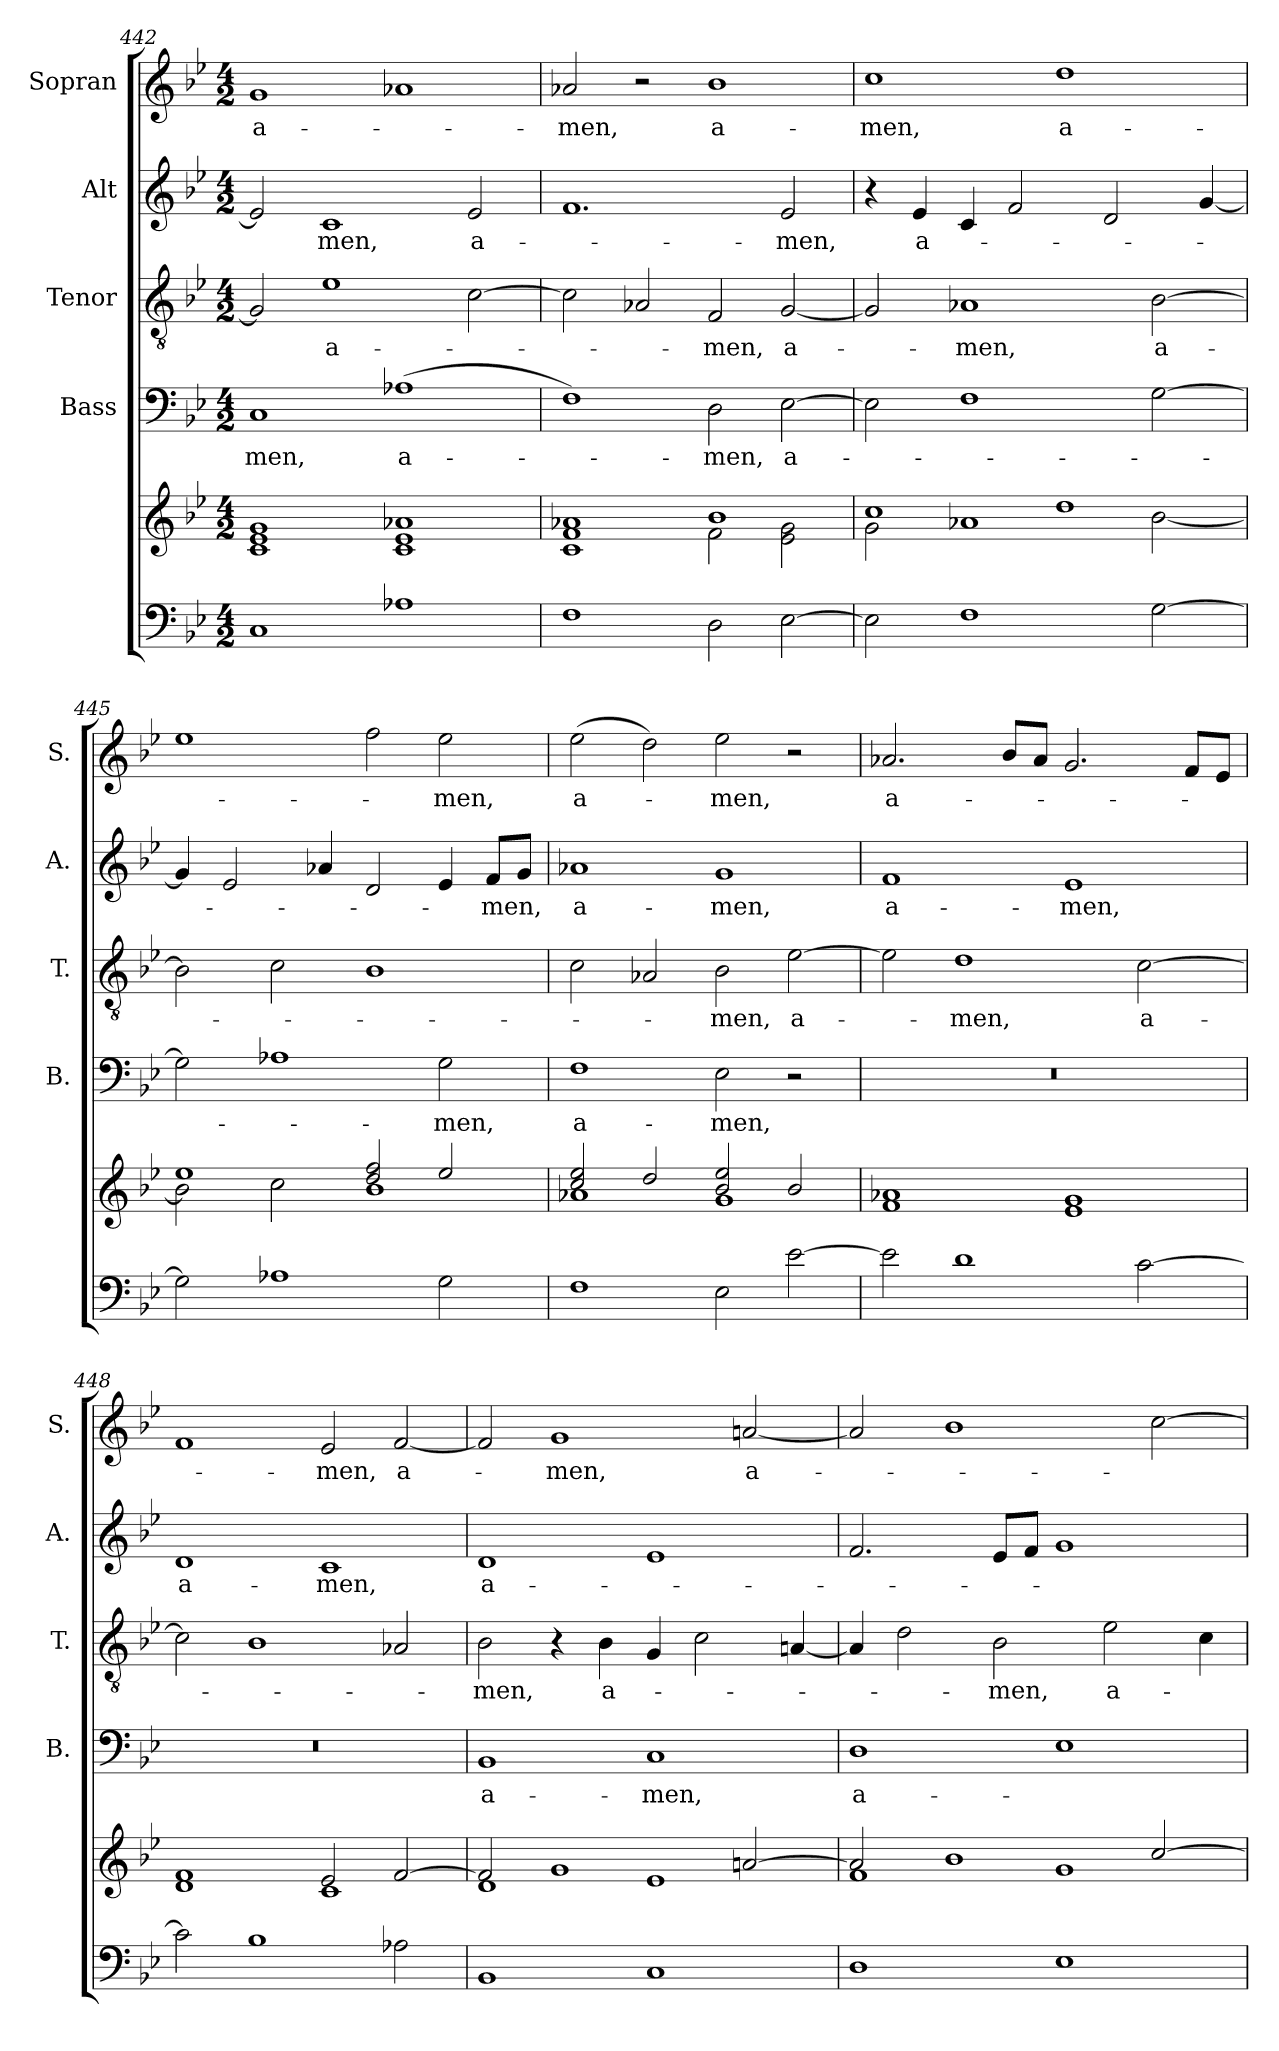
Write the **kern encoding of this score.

**kern	**kern	**kern	**text	**kern	**text	**kern	**text	**kern	**text
*part5	*part5	*part4	*part4	*part3	*part3	*part2	*part2	*part1	*part1
*staff6	*staff5	*staff4	*staff4	*staff3	*staff3	*staff2	*staff2	*staff1	*staff1
*	*	*I"Bass	*	*I"Tenor	*	*I"Alt	*	*I"Sopran	*
*	*	*I'B.	*	*I'T.	*	*I'A.	*	*I'S.	*
*clefF4	*clefG2	*clefF4	*	*clefGv2	*	*clefG2	*	*clefG2	*
*k[b-e-]	*k[b-e-]	*k[b-e-]	*	*k[b-e-]	*	*k[b-e-]	*	*k[b-e-]	*
*B-:	*B-:	*B-:	*	*B-:	*	*B-:	*	*B-:	*
*M4/2	*M4/2	*M4/2	*	*M4/2	*	*M4/2	*	*M4/2	*
=442	=442	=442	=442	=442	=442	=442	=442	=442	=442
!	!	!	!LO:LY:b	!	!	!	!	!	!LO:LY:b
1C	1c 1e- 1g	1C	-men,	2G/]	.	2e-/]	.	1g	a-
!	!	!	!	!	!LO:LY:b	!	!LO:LY:b	!	!
.	.	.	.	1e-	a-	1c	-men,	.	.
!	!	!	!LO:LY:b	!	!	!	!	!	!
1A-X	1c 1e- 1a-X	(>1A-X	a-	.	.	.	.	1a-X	.
!	!	!	!	!	!	!	!LO:LY:b	!	!
.	.	.	.	[2c\	.	2e-/	a-	.	.
!!LO:LB:g=z
=443	=443	=443	=443	=443	=443	=443	=443	=443	=443
*	*^	*	*	*	*	*	*	*	*
!	!	!	!	!	!	!	!	!	!	!LO:LY:b
1F	1a-X	1c 1f	1F)	.	2c\]	.	1.f	.	2a-X/	-men,
.	.	.	.	.	2A-X/	.	.	.	2r	.
!	!	!	!	!LO:LY:b	!	!LO:LY:b	!	!	!	!LO:LY:b
2D\	1b-	2f\	2D\	-men,	2F/	-men,	.	.	1b-	a-
!	!	!	!	!LO:LY:b	!	!LO:LY:b	!	!LO:LY:b	!	!
[2E-\	.	2e-\ 2g\	[2E-\	a-	[2G/	a-	2e-/	-men,	.	.
=444	=444	=444	=444	=444	=444	=444	=444	=444	=444	=444
!	!	!	!	!	!	!	!	!	!	!LO:LY:b
2E-\]	1cc	2g\	2E-\]	.	2G/]	.	4r	.	1cc	-men,
!	!	!	!	!	!	!	!	!LO:LY:b	!	!
.	.	.	.	.	.	.	4e-/	a-	.	.
!	!	!	!	!	!	!LO:LY:b	!	!	!	!
1F	.	1a-X	1F	.	1A-X	-men,	4c/	.	.	.
.	.	.	.	.	.	.	2f/	.	.	.
!	!	!	!	!	!	!	!	!	!	!LO:LY:b
.	1dd	.	.	.	.	.	.	.	1dd	a-
.	.	.	.	.	.	.	2d/	.	.	.
!	!	!	!	!	!	!LO:LY:b	!	!	!	!
[2G\	.	[<2b-\	[2G\	.	[2B-\	a-	.	.	.	.
.	.	.	.	.	.	.	[4g/	.	.	.
=445	=445	=445	=445	=445	=445	=445	=445	=445	=445	=445
2G\]	1ee-	2b-\]	2G\]	.	2B-\]	.	4g/]	.	1ee-	.
.	.	.	.	.	.	.	2e-/	.	.	.
1A-X	.	2cc\	1A-X	.	2c\	.	.	.	.	.
.	.	.	.	.	.	.	4a-X/	.	.	.
.	2dd/ 2ff/	1b-	.	.	1B-	.	2d/	.	2ff\	.
!	!	!	!	!LO:LY:b	!	!	!	!	!	!LO:LY:b
2G\	2ee-/	.	2G\	-men,	.	.	4e-/	.	2ee-\	-men,
!	!	!	!	!	!	!	!	!LO:LY:b	!	!
.	.	.	.	.	.	.	8f/L	-men,	.	.
.	.	.	.	.	.	.	8g/J	.	.	.
=446	=446	=446	=446	=446	=446	=446	=446	=446	=446	=446
!	!	!	!	!LO:LY:b	!	!	!	!LO:LY:b	!	!LO:LY:b
1F	2cc/ 2ee-/	1a-X	1F	a-	2c\	.	1a-X	a-	(>2ee-\	a-
.	2dd/	.	.	.	2A-X/	.	.	.	2dd\)	.
!	!	!	!	!LO:LY:b	!	!LO:LY:b	!	!LO:LY:b	!	!LO:LY:b
2E-\	2b-/ 2ee-/	1g	2E-\	-men,	2B-\	-men,	1g	-men,	2ee-\	-men,
!	!	!	!	!	!	!LO:LY:b	!	!	!	!
[2e-\	2b-/	.	2r	.	[2e-\	a-	.	.	2r	.
*	*v	*v	*	*	*	*	*	*	*	*
=447	=447	=447	=447	=447	=447	=447	=447	=447	=447
!	!	!	!	!	!	!	!LO:LY:b	!	!LO:LY:b
2e-\]	1f 1a-X	0r	.	2e-\]	.	1f	a-	2.a-X/	a-
!	!	!	!	!	!LO:LY:b	!	!	!	!
1d	.	.	.	1d	-men,	.	.	.	.
.	.	.	.	.	.	.	.	8b-/L	.
.	.	.	.	.	.	.	.	8a-/J	.
!	!	!	!	!	!	!	!LO:LY:b	!	!
.	1e- 1g	.	.	.	.	1e-	-men,	2.g/	.
!	!	!	!	!	!LO:LY:b	!	!	!	!
[2c\	.	.	.	[2c\	a-	.	.	.	.
.	.	.	.	.	.	.	.	8f/L	.
.	.	.	.	.	.	.	.	8e-/J	.
!!LO:PB:g=z
=448	=448	=448	=448	=448	=448	=448	=448	=448	=448
*	*^	*	*	*	*	*	*	*	*
!	!	!	!	!	!	!	!	!LO:LY:b	!	!
2c\]	1f	1d	0r	.	2c\]	.	1d	a-	1f	.
1B-	.	.	.	.	1B-	.	.	.	.	.
!	!	!	!	!	!	!	!	!LO:LY:b	!	!LO:LY:b
.	2e-/	1c	.	.	.	.	1c	-men,	2e-/	-men,
!	!	!	!	!	!	!	!	!	!	!LO:LY:b
2A-X\	[>2f/	.	.	.	2A-X/	.	.	.	[2f/	a-
=449	=449	=449	=449	=449	=449	=449	=449	=449	=449	=449
!	!	!	!	!LO:LY:b	!	!LO:LY:b	!	!LO:LY:b	!	!
1BB-	2f/]	1d	1BB-	a-	2B-\	-men,	1d	a-	2f/]	.
!	!	!	!	!	!	!	!	!	!	!LO:LY:b
.	1g	.	.	.	4r	.	.	.	1g	-men,
!	!	!	!	!	!	!LO:LY:b	!	!	!	!
.	.	.	.	.	4B-\	a-	.	.	.	.
!	!	!	!	!LO:LY:b	!	!	!	!	!	!
1C	.	1e-	1C	-men,	4G/	.	1e-	.	.	.
.	.	.	.	.	2c\	.	.	.	.	.
!	!	!	!	!	!	!	!	!	!	!LO:LY:b
.	[>2an/	.	.	.	.	.	.	.	[2an/	a-
.	.	.	.	.	[4An/	.	.	.	.	.
=450	=450	=450	=450	=450	=450	=450	=450	=450	=450	=450
!	!	!	!	!LO:LY:b	!	!	!	!	!	!
1D	2a/]	1f	1D	a-	4A/]	.	2.f/	.	2a/]	.
.	.	.	.	.	2d\	.	.	.	.	.
.	1b-	.	.	.	.	.	.	.	1b-	.
!	!	!	!	!	!	!LO:LY:b	!	!	!	!
.	.	.	.	.	2B-\	-men,	8e-/L	.	.	.
.	.	.	.	.	.	.	8f/J	.	.	.
1E-	.	1g	1E-	.	.	.	1g	.	.	.
!	!	!	!	!	!	!LO:LY:b	!	!	!	!
.	.	.	.	.	2e-\	a-	.	.	.	.
.	[>2cc/	.	.	.	.	.	.	.	[2cc\	.
.	.	.	.	.	4c\	.	.	.	.	.
*	*v	*v	*	*	*	*	*	*	*	*
=	=	=	=	=	=	=	=	=	=
*-	*-	*-	*-	*-	*-	*-	*-	*-	*-
